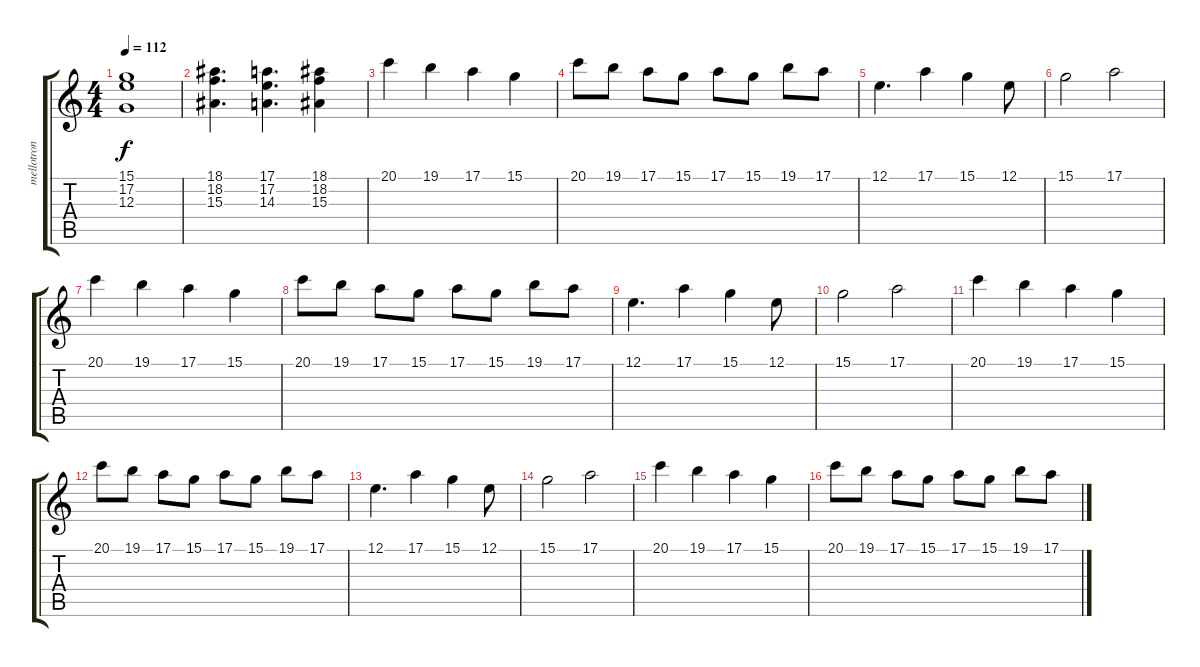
\track ("mellotron" "mellotron") {instrument stringensemble1}
\staff {score tabs}
\tuning (E4 B3 G3 D3 A2 E2) {hide}
\ts (4 4)
\tempo 112
\clef g2
\ks c
(15.1 17.2 12.3).1{dy f} |
(18.1 18.2 15.3).4{d} (17.1 17.2 14.3).4{d} (18.1 18.2 15.3).4 |
20.1.4{volume 9} 19.1.4 17.1.4 15.1.4 |
20.1.8 19.1.8 17.1.8 15.1.8 17.1.8 15.1.8 19.1.8 17.1.8 |
12.1.4{d} 17.1.4 15.1.4 12.1.8 |
15.1.2 17.1.2 |
20.1.4{volume 9} 19.1.4 17.1.4 15.1.4 |
20.1.8 19.1.8 17.1.8 15.1.8 17.1.8 15.1.8 19.1.8 17.1.8 |
12.1.4{d} 17.1.4 15.1.4 12.1.8 |
15.1.2 17.1.2 |
20.1.4{volume 9} 19.1.4 17.1.4 15.1.4 |
20.1.8 19.1.8 17.1.8 15.1.8 17.1.8 15.1.8 19.1.8 17.1.8 |
12.1.4{d} 17.1.4 15.1.4 12.1.8 |
15.1.2 17.1.2 |
20.1.4{volume 9} 19.1.4 17.1.4 15.1.4 |
20.1.8 19.1.8 17.1.8 15.1.8 17.1.8 15.1.8 19.1.8 17.1.8
